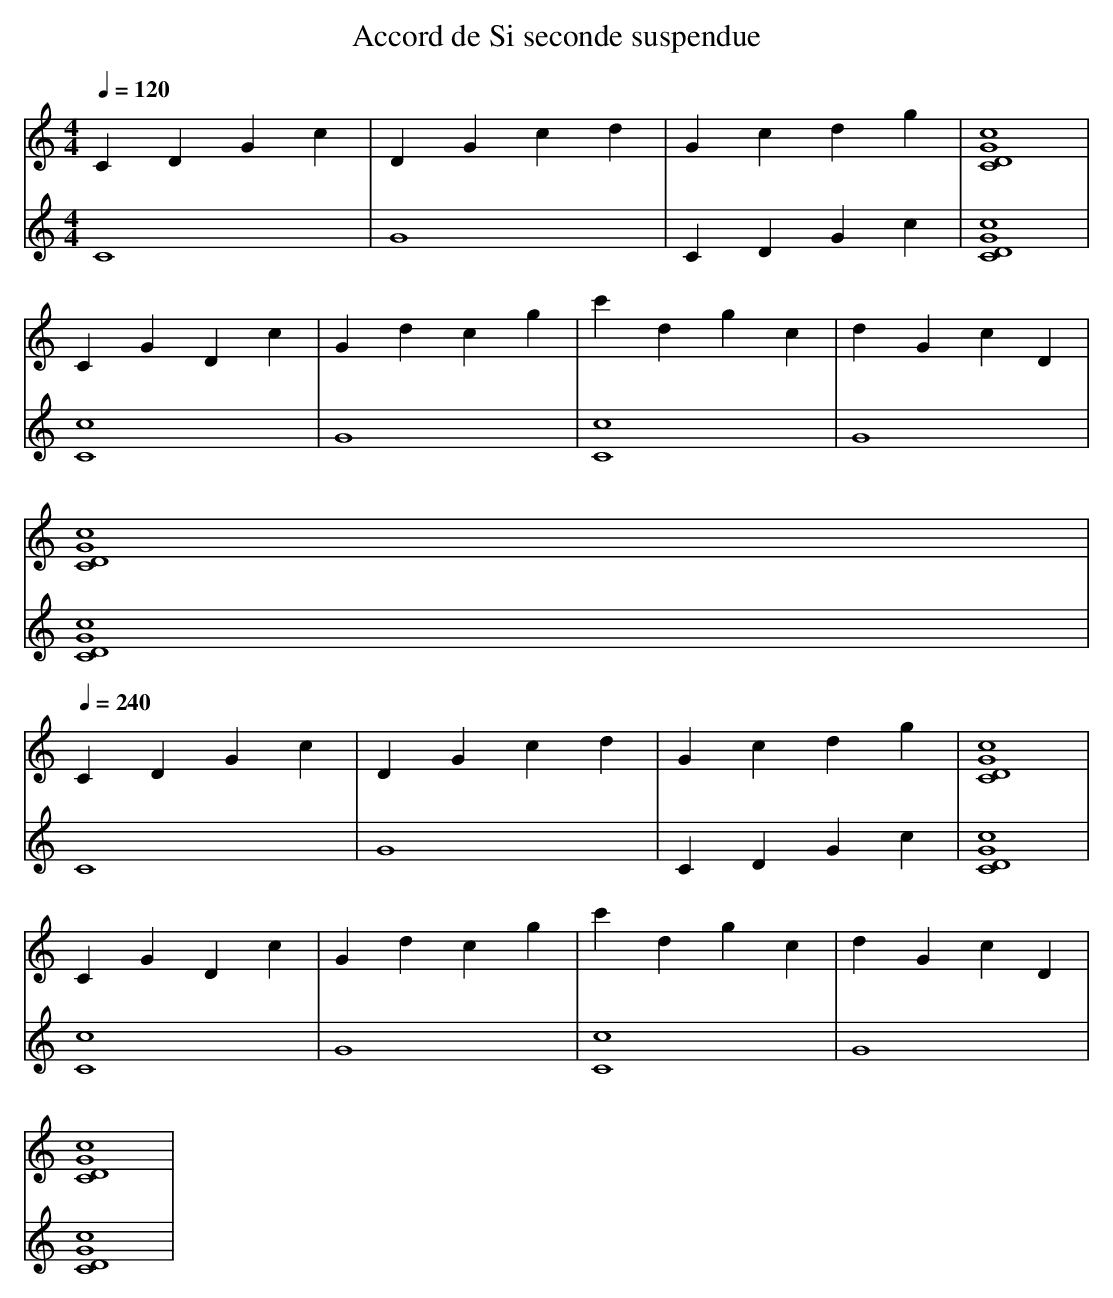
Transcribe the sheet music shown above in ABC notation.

X:1
T:Accord de Si seconde suspendue
M: 4/4
L: 1/4
Q:1/4=120
K:C
V:1
C D G c | D G c d | G c d g | [C4 D4 G4 c4] |
C G D c | G d c g | c' d g c | d G c D |
[C4 D4 G4 c4] |
Q:1/4=240
C D G c | D G c d | G c d g | [C4 D4 G4 c4] |
C G D c | G d c g | c' d g c | d G c D |
[C4 D4 G4 c4] |
V:2
C4 | G4 | C D G c | [C4 D4 G4 c4] |
[C4 c4] | G4 | [C4 c4] | G4 |
[C4 D4 G4 c4] |
Q:1/4=240
C4 | G4 | C D G c | [C4 D4 G4 c4] |
[C4 c4] | G4 | [C4 c4] | G4 |
[C4 D4 G4 c4] |
